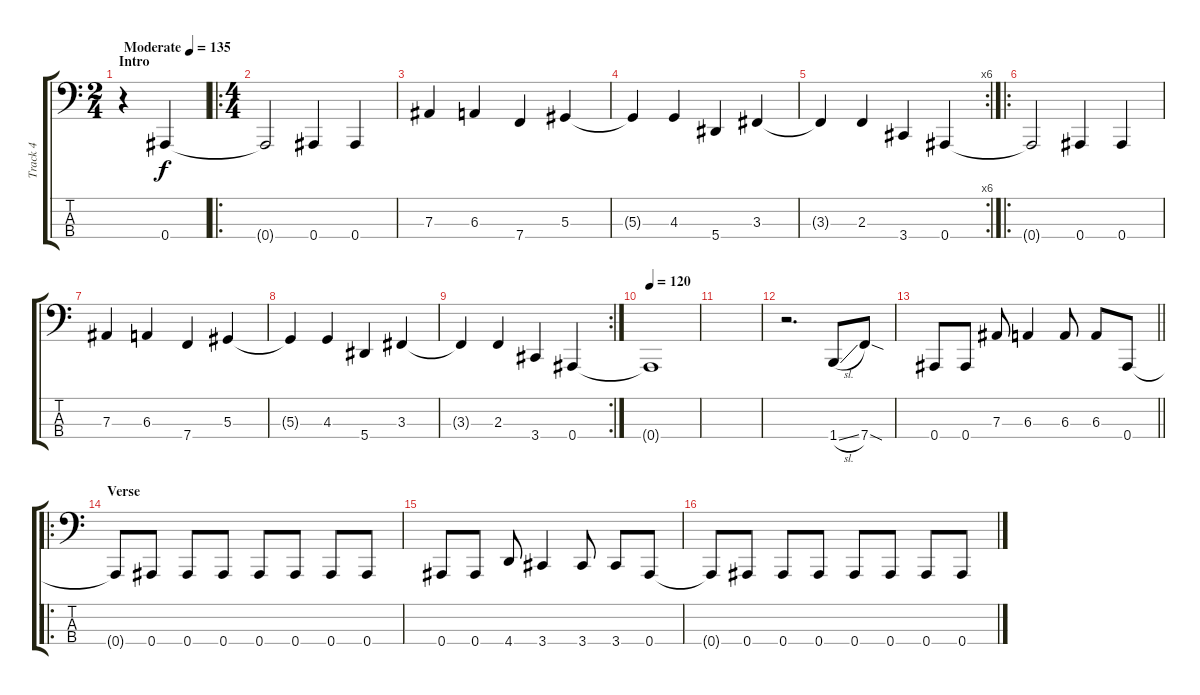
\track ("Track 4" "Track 4") {instrument electricbassfinger}
\staff {score tabs}
\tuning (Db2 Ab1 Eb1 Bb0) {hide}
\ts (2 4)
\section ("" "Intro")
\tempo (135 "Moderate")
\clef f4
\ks c
r.4{dy f instrument electricbassfinger} 0.4.4 |
\ro
\ts (4 4)
0.4{t}.2 0.4.4 0.4.4 |
7.3.4 6.3.4 7.4.4 5.3.4 |
5.3{t}.4 4.3.4 5.4.4 3.3.4 |
\rc 6
3.3{t}.4 2.3.4 3.4.4 0.4.4 |
\ro
0.4{t}.2 0.4.4 0.4.4 |
7.3.4 6.3.4 7.4.4 5.3.4 |
5.3{t}.4 4.3.4 5.4.4 3.3.4 |
\rc 2
3.3{t}.4 2.3.4 3.4.4 0.4.4 |
\tempo 120
0.4{t}.1 |
|
r.2{d} 1.4{sl}.8 7.4{sod}.8 |
\barLineRight lightlight
0.4.8 0.4.8 7.3.8 6.3.4 6.3.8 6.3.8 0.4.8 |
\ro
\section ("" "Verse")
0.4{t}.8 0.4.8 0.4.8 0.4.8 0.4.8 0.4.8 0.4.8 0.4.8 |
0.4.8 0.4.8 4.4.8 3.4.4 3.4.8 3.4.8 0.4.8 |
0.4{t}.8 0.4.8 0.4.8 0.4.8 0.4.8 0.4.8 0.4.8 0.4.8
